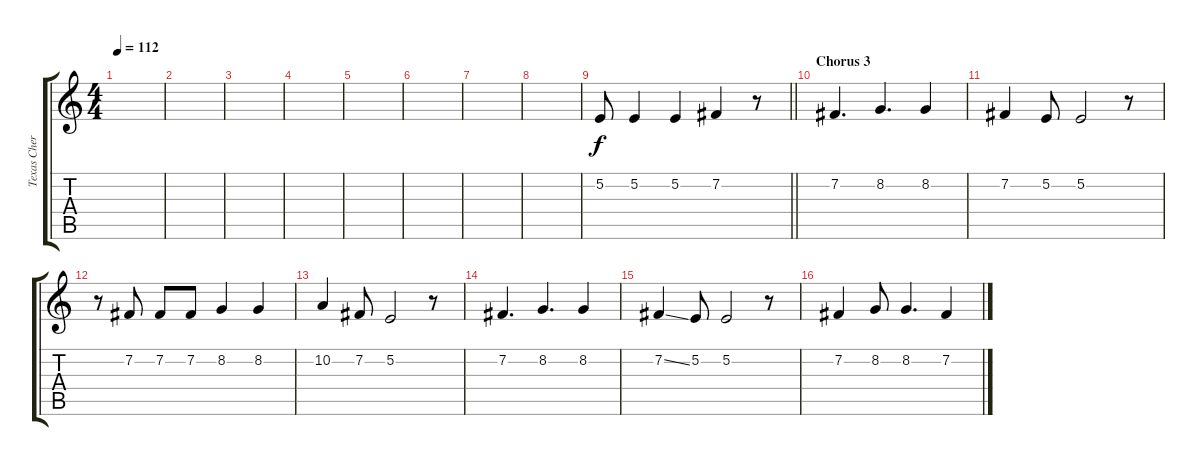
\track ("Texas Cherrie Biggunz" "Texas Cher") {instrument lead2sawtooth}
\staff {score tabs}
\tuning (E4 B3 G3 D3 A2 E2) {hide}
\ts (4 4)
\tempo 112
\clef g2
\ks c
|
|
|
|
|
|
|
|
\barLineRight lightlight
5.2.8 5.2.4 5.2.4 7.2.4 r.8 |
\section ("" "Chorus 3")
7.2.4{d} 8.2.4{d} 8.2.4 |
7.2.4 5.2.8 5.2.2 r.8 |
r.8 7.2.8 7.2.8 7.2.8 8.2.4 8.2.4 |
10.2.4 7.2.8 5.2.2 r.8 |
7.2.4{d} 8.2.4{d} 8.2.4 |
7.2{ss}.4 5.2.8 5.2.2 r.8 |
7.2.4 8.2.8 8.2.4{d} 7.2.4
